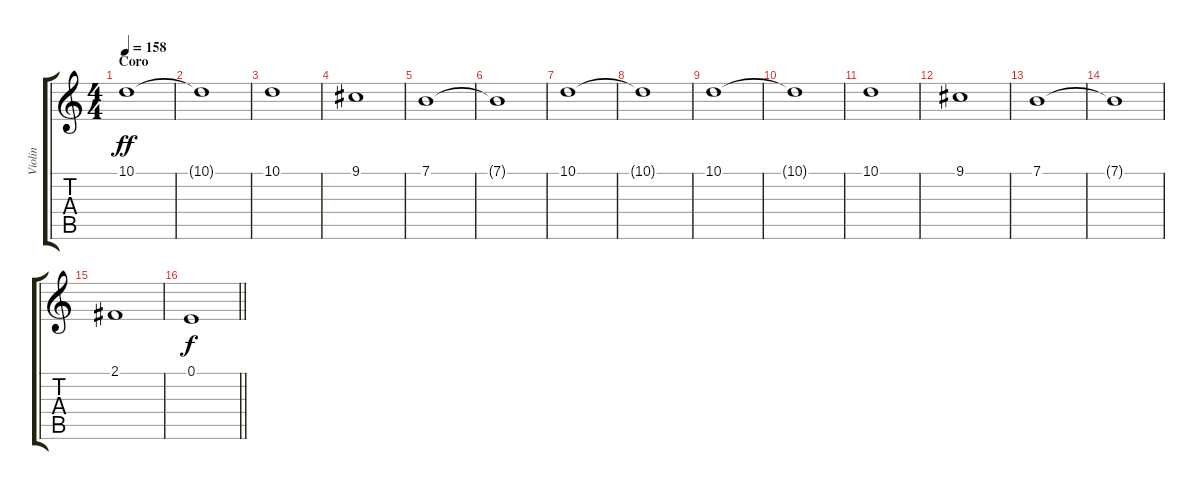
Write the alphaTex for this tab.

\track ("Violin" "Violin") {instrument stringensemble2}
\staff {score tabs}
\tuning (E4 B3 G3 D3 A2 E2) {hide}
\ts (4 4)
\section ("" "Coro")
\tempo 158
\clef g2
\ks c
10.1.1{dy ff volume 13} |
10.1{t}.1{volume 0} |
10.1.1{volume 13} |
9.1.1 |
7.1.1{volume 13} |
7.1{t}.1{volume 0} |
10.1.1{volume 13} |
10.1{t}.1{volume 0} |
10.1.1{volume 13} |
10.1{t}.1{volume 0} |
10.1.1{volume 13} |
9.1.1 |
7.1.1 |
7.1{t}.1{volume 0} |
2.1.1{volume 13} |
\barLineRight lightlight
0.1.1{dy f}
